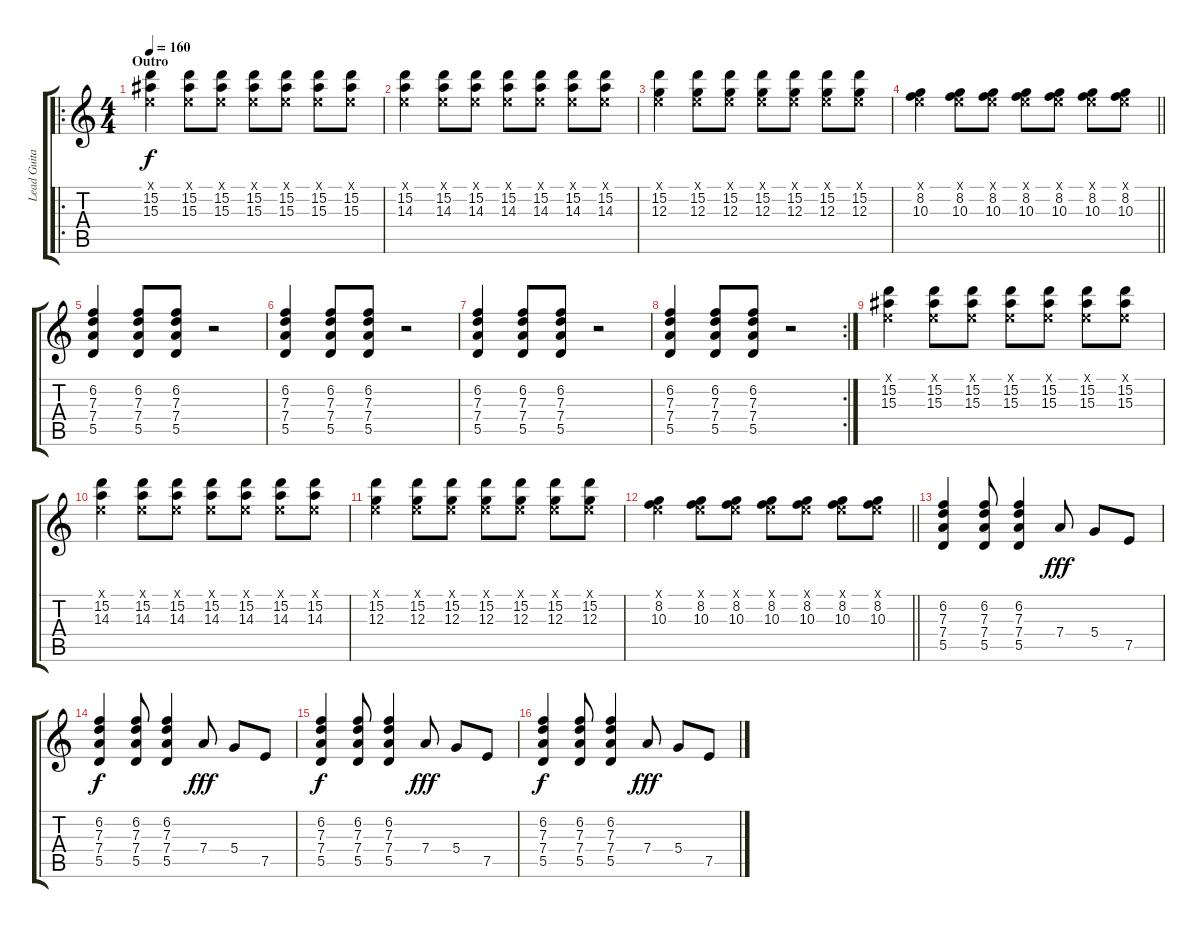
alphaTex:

\track ("Lead Guitar (Nick Valensi)" "Lead Guita") {instrument distortionguitar}
\staff {score tabs}
\tuning (E4 B3 G3 D3 A2 E2) {hide}
\ro
\ts (4 4)
\section ("" "Outro")
\tempo 160
\clef g2
\ks c
(0.1{x} 15.2 15.3).4{dy f} (0.1{x} 15.2 15.3).8 (0.1{x} 15.2 15.3).8 (0.1{x} 15.2 15.3).8 (0.1{x} 15.2 15.3).8 (0.1{x} 15.2 15.3).8 (0.1{x} 15.2 15.3).8 |
(0.1{x} 15.2 14.3).4 (0.1{x} 15.2 14.3).8 (0.1{x} 15.2 14.3).8 (0.1{x} 15.2 14.3).8 (0.1{x} 15.2 14.3).8 (0.1{x} 15.2 14.3).8 (0.1{x} 15.2 14.3).8 |
(0.1{x} 15.2 12.3).4 (0.1{x} 15.2 12.3).8 (0.1{x} 15.2 12.3).8 (0.1{x} 15.2 12.3).8 (0.1{x} 15.2 12.3).8 (0.1{x} 15.2 12.3).8 (0.1{x} 15.2 12.3).8 |
\barLineRight lightlight
(0.1{x} 8.2 10.3).4 (0.1{x} 8.2 10.3).8 (0.1{x} 8.2 10.3).8 (0.1{x} 8.2 10.3).8 (0.1{x} 8.2 10.3).8 (0.1{x} 8.2 10.3).8 (0.1{x} 8.2 10.3).8 |
(6.2 7.3 7.4 5.5).4 (6.2 7.3 7.4 5.5).8 (6.2 7.3 7.4 5.5).8 r.2 |
(6.2 7.3 7.4 5.5).4 (6.2 7.3 7.4 5.5).8 (6.2 7.3 7.4 5.5).8 r.2 |
(6.2 7.3 7.4 5.5).4 (6.2 7.3 7.4 5.5).8 (6.2 7.3 7.4 5.5).8 r.2 |
\rc 2
(6.2 7.3 7.4 5.5).4 (6.2 7.3 7.4 5.5).8 (6.2 7.3 7.4 5.5).8 r.2 |
(0.1{x} 15.2 15.3).4 (0.1{x} 15.2 15.3).8 (0.1{x} 15.2 15.3).8 (0.1{x} 15.2 15.3).8 (0.1{x} 15.2 15.3).8 (0.1{x} 15.2 15.3).8 (0.1{x} 15.2 15.3).8 |
(0.1{x} 15.2 14.3).4 (0.1{x} 15.2 14.3).8 (0.1{x} 15.2 14.3).8 (0.1{x} 15.2 14.3).8 (0.1{x} 15.2 14.3).8 (0.1{x} 15.2 14.3).8 (0.1{x} 15.2 14.3).8 |
(0.1{x} 15.2 12.3).4 (0.1{x} 15.2 12.3).8 (0.1{x} 15.2 12.3).8 (0.1{x} 15.2 12.3).8 (0.1{x} 15.2 12.3).8 (0.1{x} 15.2 12.3).8 (0.1{x} 15.2 12.3).8 |
\barLineRight lightlight
(0.1{x} 8.2 10.3).4 (0.1{x} 8.2 10.3).8 (0.1{x} 8.2 10.3).8 (0.1{x} 8.2 10.3).8 (0.1{x} 8.2 10.3).8 (0.1{x} 8.2 10.3).8 (0.1{x} 8.2 10.3).8 |
(6.2 7.3 7.4 5.5).4 (6.2 7.3 7.4 5.5).8 (6.2 7.3 7.4 5.5).4 7.4.8{dy fff} 5.4.8 7.5.8 |
(6.2 7.3 7.4 5.5).4{dy f} (6.2 7.3 7.4 5.5).8 (6.2 7.3 7.4 5.5).4 7.4.8{dy fff} 5.4.8 7.5.8 |
(6.2 7.3 7.4 5.5).4{dy f} (6.2 7.3 7.4 5.5).8 (6.2 7.3 7.4 5.5).4 7.4.8{dy fff} 5.4.8 7.5.8 |
(6.2 7.3 7.4 5.5).4{dy f} (6.2 7.3 7.4 5.5).8 (6.2 7.3 7.4 5.5).4 7.4.8{dy fff} 5.4.8 7.5.8
